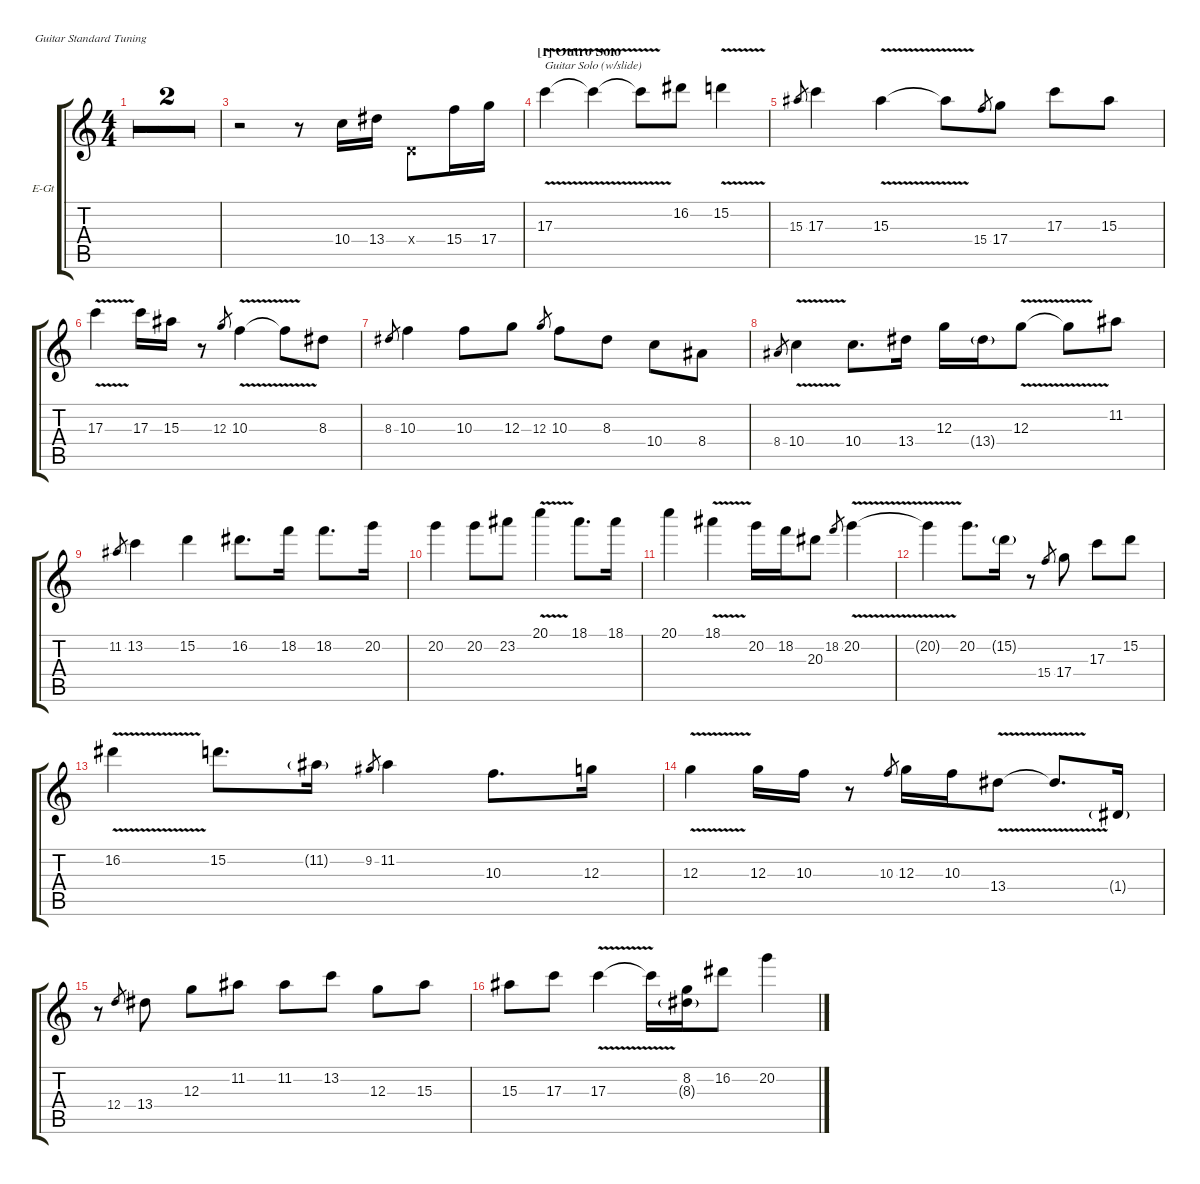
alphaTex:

\hideDynamics
\bracketExtendMode groupsimilarinstruments
\firstSystemTrackNameOrientation horizontal
\otherSystemsTrackNameOrientation horizontal
\track ("Guitar III" "E-Gt") {multiBarRest instrument overdrivenguitar}
\staff {score tabs}
\tuning (E4 B3 G3 D3 A2 E2)
\ts (4 4)
\tempo 77
\clef g2
\scale 0
\ks c
r.1{dy f} |
\scale 0
r.1 |
r.2 r.8 10.4.16 13.4.16 0.4{x}.8 15.4.16 17.4.16 |
\section ("I" "Outro Solo")
17.3{v}.4{txt "Guitar Solo (w/slide)"} 17.3{v t}.4 17.3{v t}.8 16.2.8 15.2{v}.4 |
15.3.8{gr dy mp} 17.3.4{dy f} 15.3{v}.4 15.3{v t}.8 15.4.8{gr dy mp} 17.4.8{dy f} 17.3.8 15.3.8 |
17.3{v}.4 17.3.16{dy mf} 15.3.16{dy f} r.8 12.3.8{gr dy mp} 10.3{v}.4{dy f} 10.3{v t}.8 8.3.8 |
8.3.8{gr dy mp} 10.3.4{dy f} 10.3.8 12.3.8 12.3.8{gr dy mp} 10.3.8{dy f} 8.3.8 10.4.8 8.4.8 |
8.4.8{gr dy mp} 10.4{v}.4{dy f} 10.4.8{d dy mf} 13.4.16{dy f} 12.3.16 13.4{g}.16 12.3{v}.8 12.3{v t}.8 11.2.8 |
11.2.8{gr dy mp} 13.2.4{dy f} 15.2.4 16.2.8{d} 18.2.16 18.2.8{d dy mf} 20.2.16{dy f} |
20.2.4{dy mf} 20.2.8 23.2.8{dy f} 20.1{v}.4 18.1.8{d} 18.1.16{dy mf} |
20.1.4{dy f} 18.1{v}.4 20.2.16 18.2.16 20.3.8 18.2.8{gr dy mp} 20.2{v}.4{dy f} |
20.2{v t}.4 20.2.8{d dy mf} 15.2{g}.16{dy f} r.8 15.4.8{gr dy mp} 17.4.8{dy f} 17.3.8 15.2.8 |
16.2{v}.4 15.2.8{d} 11.2{g}.16 9.2.8{gr dy mp} 11.2.4{dy f} 10.3.8{d} 12.3.16 |
12.3{v}.4{dy mf} 12.3.16 10.3.16{dy f} r.8 10.3.8{gr dy mp} 12.3.16{dy f} 10.3.16 13.4{v}.8 13.4{v t}.8{d} 1.4{g}.16{dy p} |
r.8 12.4.8{gr dy mp} 13.4.8{dy f} 12.3.8 11.2.8 11.2.8{dy mf} 13.2.8{dy f} 12.3.8 15.3.8 |
15.3.8{dy mf} 17.3.8{dy f} 17.3{v}.4{dy mf} 17.3{v t}.16{dy f} (8.2 8.3{g}).16 16.2.8 20.2.4
